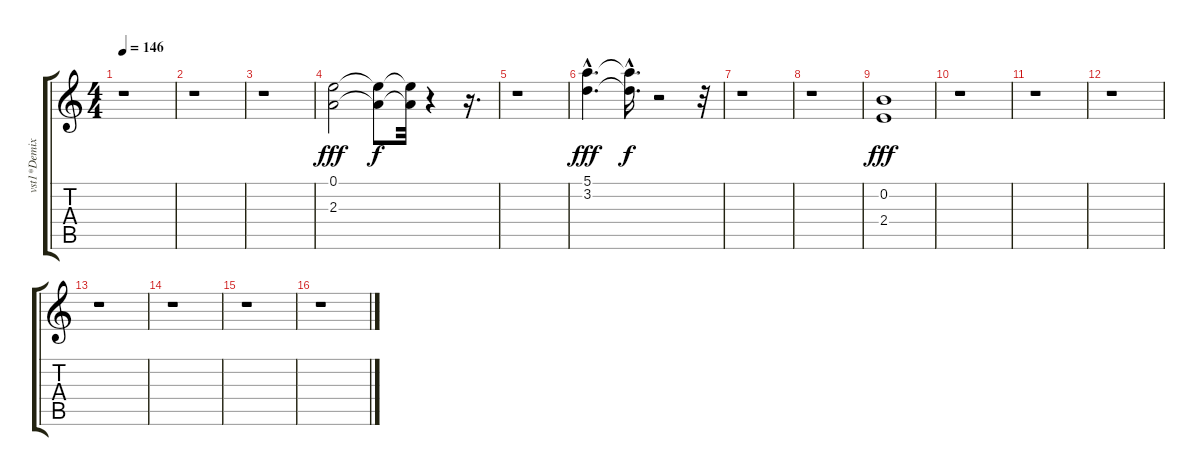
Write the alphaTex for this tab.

\track ("vst1*Demixed 12" "vst1*Demix") {instrument distortionguitar}
\staff {score tabs}
\tuning (E4 B3 G3 D3 A2 E2) {hide}
\ts (4 4)
\tempo 146
\clef g2
\ks c
r.1{dy fff} |
r.1 |
r.1 |
(0.1 2.3).2 (0.1{t} 2.3{t}).8{dy f} (0.1{t} 2.3{t}).32 r.4 r.16{d} |
r.1 |
(5.1{hac} 3.2{hac}).4{d dy fff} (5.1{hac t} 3.2{t}).16{d dy f} r.2 r.32 |
r.1 |
r.1 |
(0.2 2.4).1{dy fff} |
r.1 |
r.1 |
r.1 |
r.1 |
r.1 |
r.1 |
r.1
